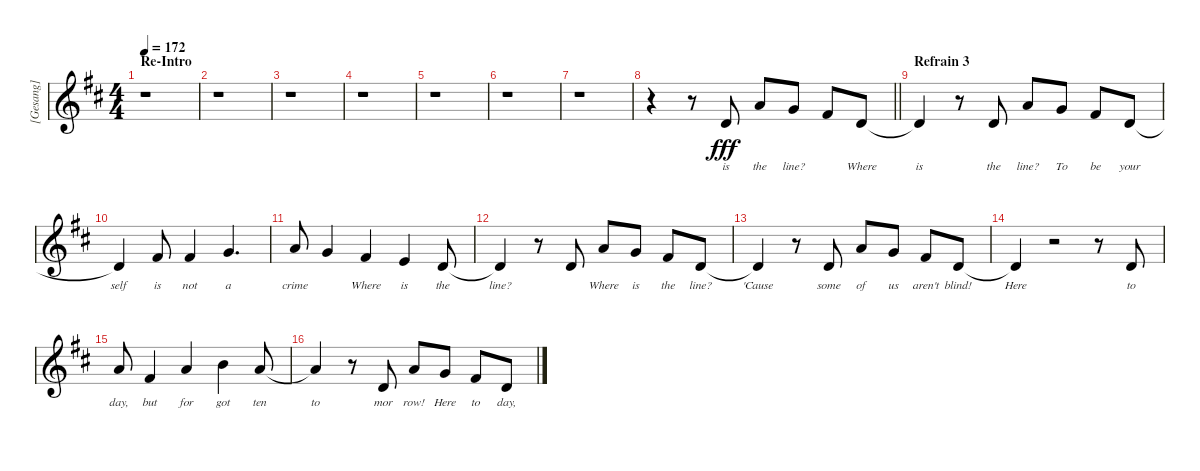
\track ("[Gesang]" "[Gesang]") {instrument tenorsax}
\staff {score}
\tuning (E4 B3 G3 D3 A2 E2) {hide}
\ts (4 4)
\section ("" "Re-Intro")
\tempo 172
\clef g2
\ks d
r.1{dy fff} |
r.1 |
r.1 |
r.1 |
r.1 |
r.1 |
r.1 |
\barLineRight lightlight
r.4 r.8 3.2.8{lyrics (0 "is") lyrics (1 "") lyrics (2 "") lyrics (3 "") lyrics (4 "")} 10.2.8{lyrics (0 "the") lyrics (1 "") lyrics (2 "") lyrics (3 "") lyrics (4 "")} 8.2.8{lyrics (0 "line?") lyrics (1 "") lyrics (2 "") lyrics (3 "") lyrics (4 "")} 7.2.8{lyrics (0 "") lyrics (1 "") lyrics (2 "") lyrics (3 "") lyrics (4 "")} 3.2.8{lyrics (0 "Where") lyrics (1 "") lyrics (2 "") lyrics (3 "") lyrics (4 "")} |
\section ("" "Refrain 3")
3.2{t}.4{lyrics (0 "is") lyrics (1 "") lyrics (2 "") lyrics (3 "") lyrics (4 "")} r.8 3.2.8{lyrics (0 "the") lyrics (1 "") lyrics (2 "") lyrics (3 "") lyrics (4 "")} 10.2.8{lyrics (0 "line?") lyrics (1 "") lyrics (2 "") lyrics (3 "") lyrics (4 "")} 8.2.8{lyrics (0 "To") lyrics (1 "") lyrics (2 "") lyrics (3 "") lyrics (4 "")} 7.2.8{lyrics (0 "be") lyrics (1 "") lyrics (2 "") lyrics (3 "") lyrics (4 "")} 3.2.8{lyrics (0 "your") lyrics (1 "") lyrics (2 "") lyrics (3 "") lyrics (4 "")} |
3.2{t}.4{lyrics (0 "self") lyrics (1 "") lyrics (2 "") lyrics (3 "") lyrics (4 "")} 7.2.8{lyrics (0 "is") lyrics (1 "") lyrics (2 "") lyrics (3 "") lyrics (4 "")} 7.2.4{lyrics (0 "not") lyrics (1 "") lyrics (2 "") lyrics (3 "") lyrics (4 "")} 8.2.4{d lyrics (0 "a") lyrics (1 "") lyrics (2 "") lyrics (3 "") lyrics (4 "")} |
10.2.8{lyrics (0 "crime") lyrics (1 "") lyrics (2 "") lyrics (3 "") lyrics (4 "")} 8.2.4{lyrics (0 "") lyrics (1 "") lyrics (2 "") lyrics (3 "") lyrics (4 "")} 7.2.4{lyrics (0 "Where") lyrics (1 "") lyrics (2 "") lyrics (3 "") lyrics (4 "")} 5.2.4{lyrics (0 "is") lyrics (1 "") lyrics (2 "") lyrics (3 "") lyrics (4 "")} 3.2.8{lyrics (0 "the") lyrics (1 "") lyrics (2 "") lyrics (3 "") lyrics (4 "")} |
3.2{t}.4{lyrics (0 "line?") lyrics (1 "") lyrics (2 "") lyrics (3 "") lyrics (4 "")} r.8 3.2.8{lyrics (0 "") lyrics (1 "") lyrics (2 "") lyrics (3 "") lyrics (4 "")} 10.2.8{lyrics (0 "Where") lyrics (1 "") lyrics (2 "") lyrics (3 "") lyrics (4 "")} 8.2.8{lyrics (0 "is") lyrics (1 "") lyrics (2 "") lyrics (3 "") lyrics (4 "")} 7.2.8{lyrics (0 "the") lyrics (1 "") lyrics (2 "") lyrics (3 "") lyrics (4 "")} 3.2.8{lyrics (0 "line?") lyrics (1 "") lyrics (2 "") lyrics (3 "") lyrics (4 "")} |
3.2{t}.4{lyrics (0 "'Cause") lyrics (1 "") lyrics (2 "") lyrics (3 "") lyrics (4 "")} r.8 3.2.8{lyrics (0 "some") lyrics (1 "") lyrics (2 "") lyrics (3 "") lyrics (4 "")} 10.2.8{lyrics (0 "of") lyrics (1 "") lyrics (2 "") lyrics (3 "") lyrics (4 "")} 8.2.8{lyrics (0 "us") lyrics (1 "") lyrics (2 "") lyrics (3 "") lyrics (4 "")} 7.2.8{lyrics (0 "aren't") lyrics (1 "") lyrics (2 "") lyrics (3 "") lyrics (4 "")} 3.2.8{lyrics (0 "blind!") lyrics (1 "") lyrics (2 "") lyrics (3 "") lyrics (4 "")} |
3.2{t}.4{lyrics (0 "Here") lyrics (1 "") lyrics (2 "") lyrics (3 "") lyrics (4 "")} r.2 r.8 3.2.8{lyrics (0 "to") lyrics (1 "") lyrics (2 "") lyrics (3 "") lyrics (4 "")} |
10.2.8{lyrics (0 "day,") lyrics (1 "") lyrics (2 "") lyrics (3 "") lyrics (4 "")} 7.2.4{lyrics (0 "but") lyrics (1 "") lyrics (2 "") lyrics (3 "") lyrics (4 "")} 10.2.4{lyrics (0 "for") lyrics (1 "") lyrics (2 "") lyrics (3 "") lyrics (4 "")} 12.2.4{lyrics (0 "got") lyrics (1 "") lyrics (2 "") lyrics (3 "") lyrics (4 "")} 10.2.8{lyrics (0 "ten") lyrics (1 "") lyrics (2 "") lyrics (3 "") lyrics (4 "")} |
10.2{t}.4{lyrics (0 "to") lyrics (1 "") lyrics (2 "") lyrics (3 "") lyrics (4 "")} r.8 3.2.8{lyrics (0 "mor") lyrics (1 "") lyrics (2 "") lyrics (3 "") lyrics (4 "")} 10.2.8{lyrics (0 "row!") lyrics (1 "") lyrics (2 "") lyrics (3 "") lyrics (4 "")} 8.2.8{lyrics (0 "Here") lyrics (1 "") lyrics (2 "") lyrics (3 "") lyrics (4 "")} 7.2.8{lyrics (0 "to") lyrics (1 "") lyrics (2 "") lyrics (3 "") lyrics (4 "")} 3.2.8{lyrics (0 "day,") lyrics (1 "") lyrics (2 "") lyrics (3 "") lyrics (4 "")}
